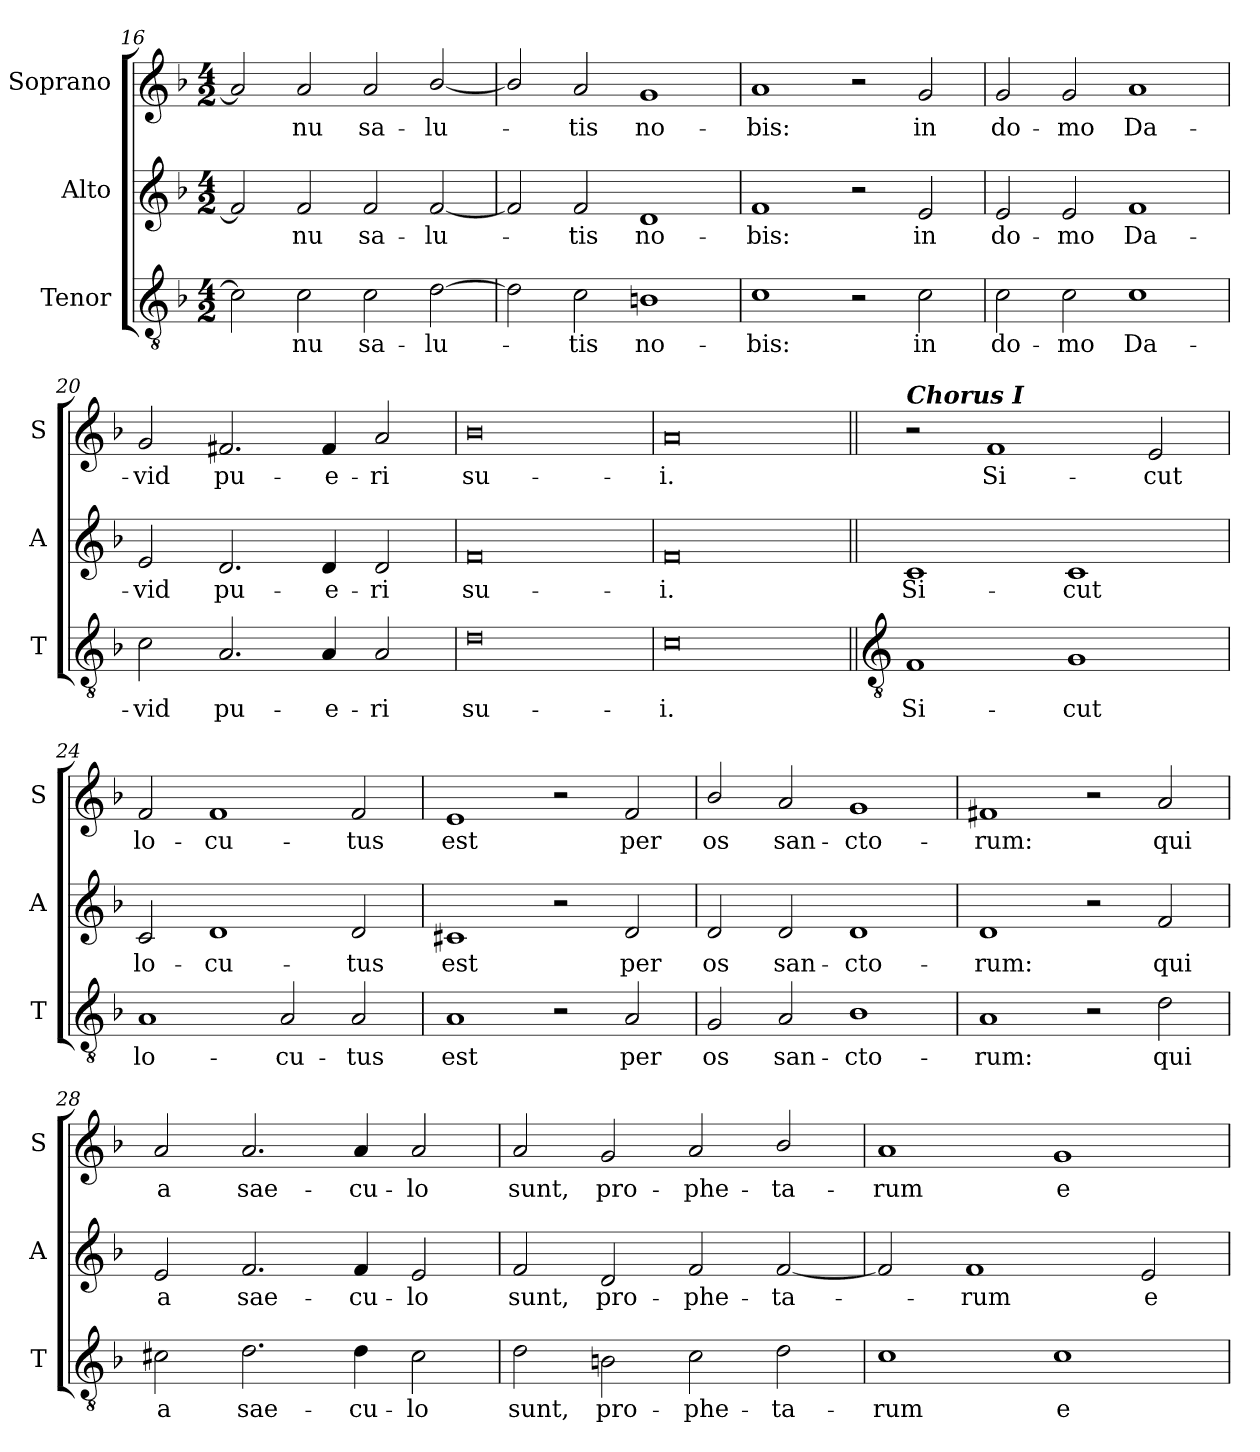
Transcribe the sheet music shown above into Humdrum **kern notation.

**kern	**text	**kern	**text	**kern	**text
*part3	*part3	*part2	*part2	*part1	*part1
*staff3	*staff3	*staff2	*staff2	*staff1	*staff1
*I"Tenor	*	*I"Alto	*	*I"Soprano	*
*I'T	*	*I'A	*	*I'S	*
*clefGv2	*	*clefG2	*	*clefG2	*
*k[b-]	*	*k[b-]	*	*k[b-]	*
*F:	*	*F:	*	*F:	*
*M4/2	*	*M4/2	*	*M4/2	*
=16	=16	=16	=16	=16	=16
2c]	.	2f]	.	2a]	.
!	!LO:LY:b	!	!LO:LY:b	!	!LO:LY:b
2c	nu	2f	nu	2a	nu
!	!LO:LY:b	!	!LO:LY:b	!	!LO:LY:b
2c	sa-	2f	sa-	2a	sa-
!	!LO:LY:b	!	!LO:LY:b	!	!LO:LY:b
[2d	-lu-	[2f	-lu-	[2b-/	-lu-
=17	=17	=17	=17	=17	=17
2d]	.	2f]	.	2b-/]	.
!	!LO:LY:b	!	!LO:LY:b	!	!LO:LY:b
2c	tis	2f	tis	2a	tis
!	!LO:LY:b	!	!LO:LY:b	!	!LO:LY:b
1Bn	no-	1d	no-	1g	no-
=18	=18	=18	=18	=18	=18
!	!LO:LY:b	!	!LO:LY:b	!	!LO:LY:b
1c	-bis:	1f	-bis:	1a	-bis:
2r	.	2r	.	2r	.
!	!LO:LY:b	!	!LO:LY:b	!	!LO:LY:b
2c	in	2e	in	2g	in
=19	=19	=19	=19	=19	=19
!	!LO:LY:b	!	!LO:LY:b	!	!LO:LY:b
2c	do-	2e	do-	2g	do-
!	!LO:LY:b	!	!LO:LY:b	!	!LO:LY:b
2c	-mo	2e	-mo	2g	-mo
!	!LO:LY:b	!	!LO:LY:b	!	!LO:LY:b
1c	Da-	1f	Da-	1a	Da-
=20	=20	=20	=20	=20	=20
!	!LO:LY:b	!	!LO:LY:b	!	!LO:LY:b
2c	-vid	2e	-vid	2g	-vid
!	!LO:LY:b	!	!LO:LY:b	!	!LO:LY:b
2.A	pu-	2.d	pu-	2.f#X	pu-
!	!LO:LY:b	!	!LO:LY:b	!	!LO:LY:b
4A	-e-	4d	-e-	4f#	-e-
!	!LO:LY:b	!	!LO:LY:b	!	!LO:LY:b
2A	-ri	2d	-ri	2a	-ri
=21	=21	=21	=21	=21	=21
!	!LO:LY:b	!	!LO:LY:b	!	!LO:LY:b
0d	su-	0f	su-	0b-	su-
=22	=22	=22	=22	=22	=22
!	!LO:LY:b	!	!LO:LY:b	!	!LO:LY:b
0c	-i.	0f	-i.	0a	-i.
!!LO:LB:g=z
=23||	=23||	=23||	=23||	=23||	=23||
*clefGv2	*	*	*	*	*
!	!	!	!	!LO:TX:a:Bi:t=Chorus I	!
!	!LO:LY:b	!	!LO:LY:b	!	!
1F	Si-	1c	Si-	2r	.
!	!	!	!	!	!LO:LY:b
.	.	.	.	1f	Si-
!	!LO:LY:b	!	!LO:LY:b	!	!
1G	-cut	1c	-cut	.	.
!	!	!	!	!	!LO:LY:b
.	.	.	.	2e	-cut
=24	=24	=24	=24	=24	=24
!	!LO:LY:b	!	!LO:LY:b	!	!LO:LY:b
1A	lo-	2c	lo-	2f	lo-
!	!	!	!LO:LY:b	!	!LO:LY:b
.	.	1d	-cu-	1f	-cu-
!	!LO:LY:b	!	!	!	!
2A	-cu-	.	.	.	.
!	!LO:LY:b	!	!LO:LY:b	!	!LO:LY:b
2A	-tus	2d	-tus	2f	-tus
=25	=25	=25	=25	=25	=25
!	!LO:LY:b	!	!LO:LY:b	!	!LO:LY:b
1A	est	1c#X	est	1e	est
2r	.	2r	.	2r	.
!	!LO:LY:b	!	!LO:LY:b	!	!LO:LY:b
2A	per	2d	per	2f	per
=26	=26	=26	=26	=26	=26
!	!LO:LY:b	!	!LO:LY:b	!	!LO:LY:b
2G	os	2d	os	2b-/	os
!	!LO:LY:b	!	!LO:LY:b	!	!LO:LY:b
2A	san-	2d	san-	2a	san-
!	!LO:LY:b	!	!LO:LY:b	!	!LO:LY:b
1B-	-cto-	1d	-cto-	1g	-cto-
=27	=27	=27	=27	=27	=27
!	!LO:LY:b	!	!LO:LY:b	!	!LO:LY:b
1A	-rum:	1d	-rum:	1f#X	-rum:
2r	.	2r	.	2r	.
!	!LO:LY:b	!	!LO:LY:b	!	!LO:LY:b
2d	qui	2f	qui	2a	qui
=28	=28	=28	=28	=28	=28
!	!LO:LY:b	!	!LO:LY:b	!	!LO:LY:b
2c#X	a	2e	a	2a	a
!	!LO:LY:b	!	!LO:LY:b	!	!LO:LY:b
2.d	sae-	2.f	sae-	2.a	sae-
!	!LO:LY:b	!	!LO:LY:b	!	!LO:LY:b
4d	-cu-	4f	-cu-	4a	-cu-
!	!LO:LY:b	!	!LO:LY:b	!	!LO:LY:b
2c#	-lo	2e	-lo	2a	-lo
=29	=29	=29	=29	=29	=29
!	!LO:LY:b	!	!LO:LY:b	!	!LO:LY:b
2d	sunt,	2f	sunt,	2a	sunt,
!	!LO:LY:b	!	!LO:LY:b	!	!LO:LY:b
2Bn	pro-	2d	pro-	2g	pro-
!	!LO:LY:b	!	!LO:LY:b	!	!LO:LY:b
2c	-phe-	2f	-phe-	2a	-phe-
!	!LO:LY:b	!	!LO:LY:b	!	!LO:LY:b
2d	-ta-	[2f	-ta-	2b-/	-ta-
=30	=30	=30	=30	=30	=30
!	!LO:LY:b	!	!	!	!LO:LY:b
1c	-rum	2f]	.	1a	-rum
!	!	!	!LO:LY:b	!	!
.	.	1f	rum	.	.
!	!LO:LY:b	!	!	!	!LO:LY:b
1c	e-	.	.	1g	e-
!	!	!	!LO:LY:b	!	!
.	.	2e	e-	.	.
=	=	=	=	=	=
*-	*-	*-	*-	*-	*-
